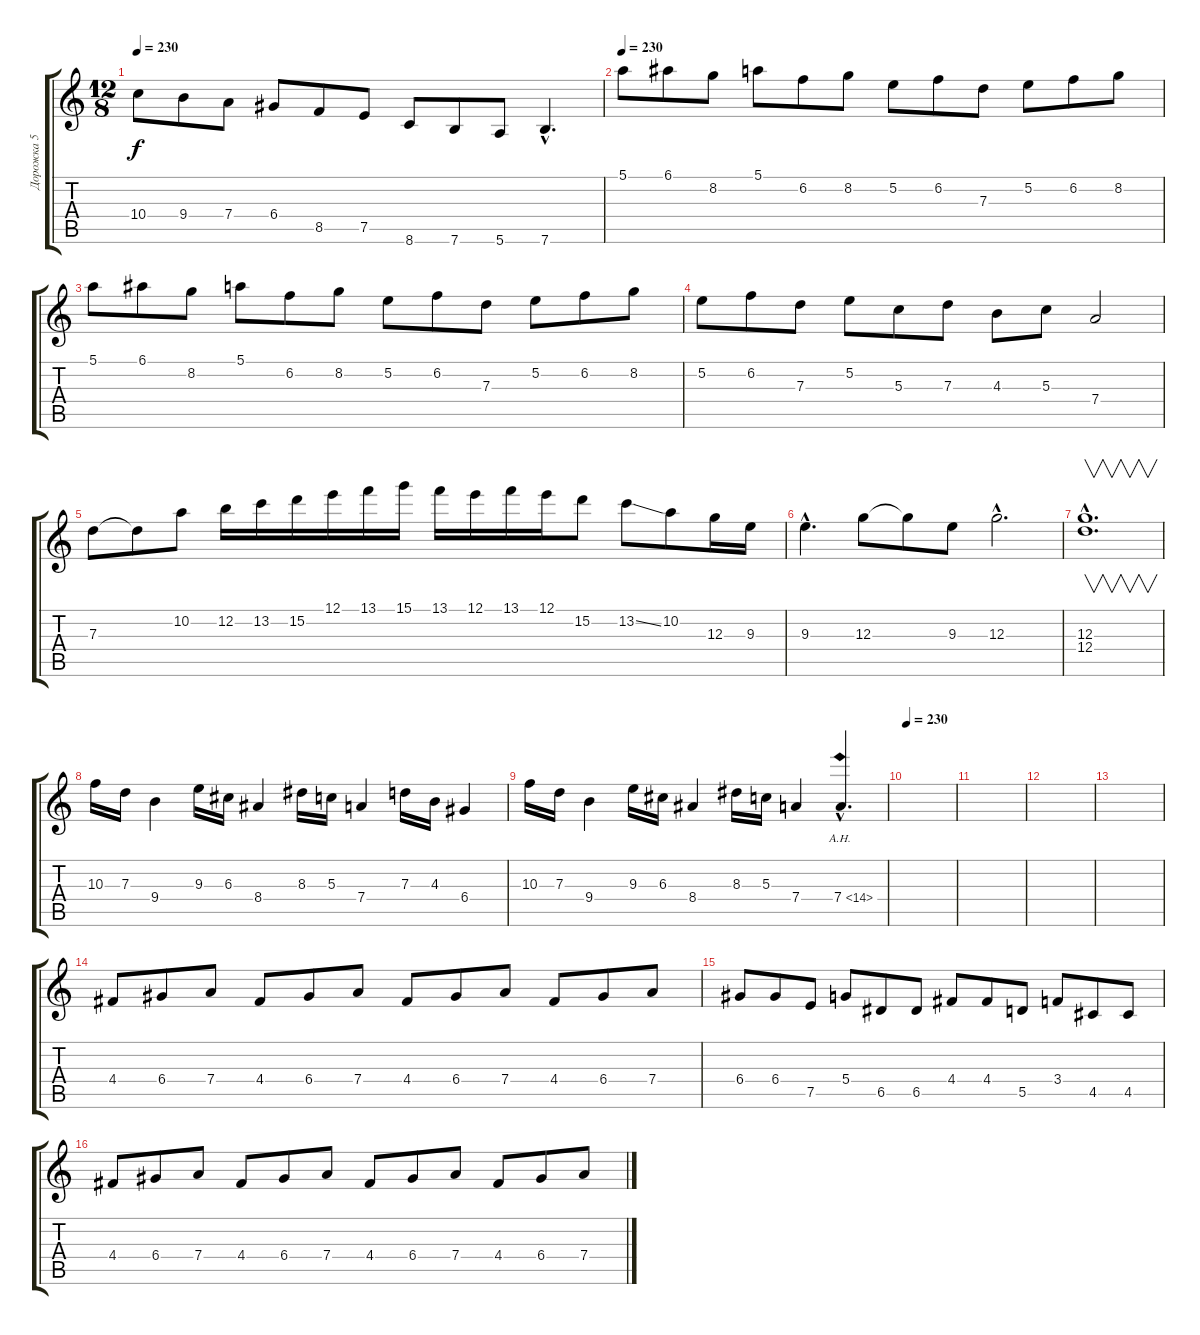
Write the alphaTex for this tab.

\track ("Дорожка 5" "Дорожка 5") {instrument distortionguitar}
\staff {score tabs}
\tuning (E4 B3 G3 D3 A2 E2) {hide}
\ts (12 8)
\tempo 230
\clef g2
\ks c
10.4.8{dy f} 9.4.8 7.4.8 6.4.8 8.5.8 7.5.8 8.6.8 7.6.8 5.6.8 7.6{hac}.4{d} |
\tempo 230
5.1.8 6.1.8 8.2.8 5.1.8 6.2.8 8.2.8 5.2.8 6.2.8 7.3.8 5.2.8 6.2.8 8.2.8 |
5.1.8 6.1.8 8.2.8 5.1.8 6.2.8 8.2.8 5.2.8 6.2.8 7.3.8 5.2.8 6.2.8 8.2.8 |
5.2.8 6.2.8 7.3.8 5.2.8 5.3.8 7.3.8 4.3.8 5.3.8 7.4.2 |
7.3.8 7.3{t}.8 10.2.8 12.2.16 13.2.16 15.2.16 12.1.16 13.1.16 15.1.16 13.1.16 12.1.16 13.1.16 12.1.16 15.2.8 13.2{ss}.8 10.2.8 12.3.16 9.3.16 |
9.3{hac}.4{d} 12.3.8 12.3{t}.8 9.3.8 12.3{hac}.2{d} |
(12.3{hac} 12.4{hac}).1{v d} |
10.3.16 7.3.16 9.4.4 9.3.16 6.3.16 8.4.4 8.3.16 5.3.16 7.4.4 7.3.16 4.3.16 6.4.4 |
10.3.16 7.3.16 9.4.4 9.3.16 6.3.16 8.4.4 8.3.16 5.3.16 7.4.4 7.4{ah 7 hac}.4{d} |
\tempo 230
|
|
|
|
4.4.8 6.4.8 7.4.8 4.4.8 6.4.8 7.4.8 4.4.8 6.4.8 7.4.8 4.4.8 6.4.8 7.4.8 |
6.4.8 6.4.8 7.5.8 5.4.8 6.5.8 6.5.8 4.4.8 4.4.8 5.5.8 3.4.8 4.5.8 4.5.8 |
4.4.8 6.4.8 7.4.8 4.4.8 6.4.8 7.4.8 4.4.8 6.4.8 7.4.8 4.4.8 6.4.8 7.4.8
